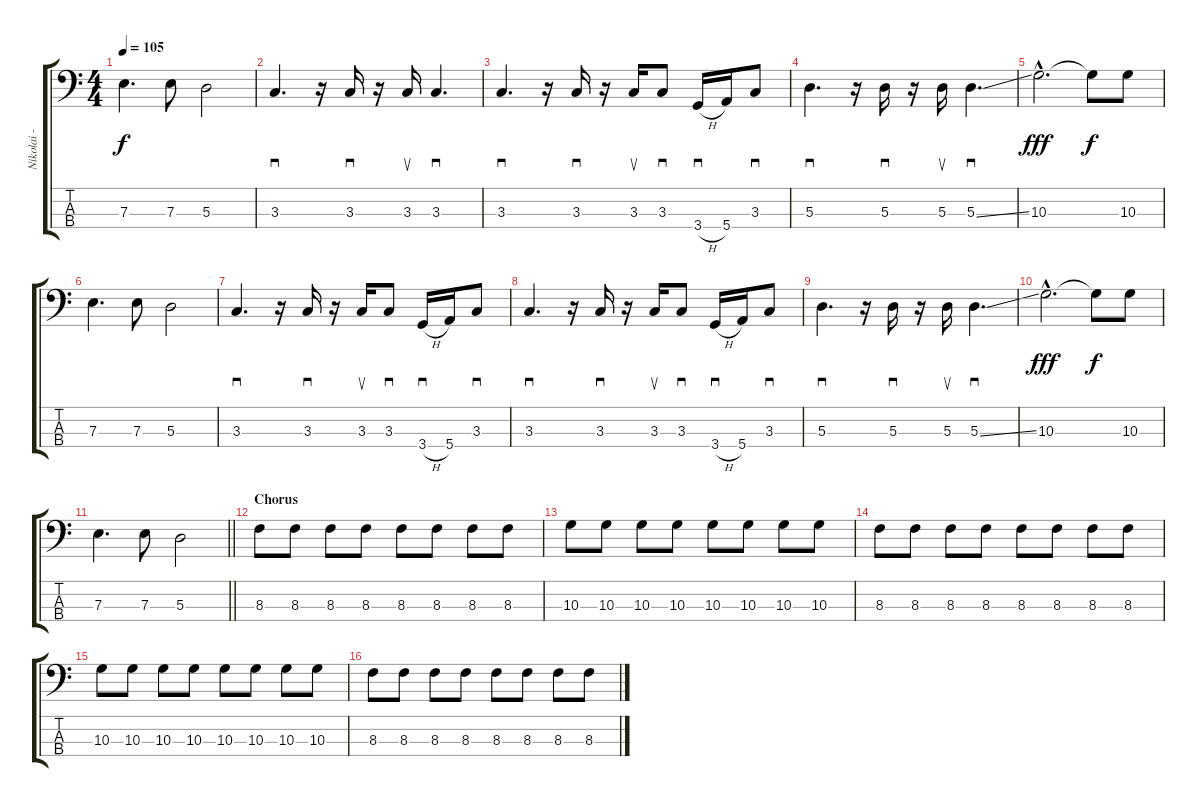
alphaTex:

\track ("Nikolai - Bass RSE" "Nikolai - ") {instrument electricbasspick}
\staff {score tabs}
\tuning (G2 D2 A1 E1) {hide}
\ts (4 4)
\tempo 105
\clef f4
\ks c
7.3.4{d dy f} 7.3.8 5.3.2 |
3.3.4{d sd} r.16 3.3.16{sd} r.16 3.3.16{su} 3.3.4{d sd} |
3.3.4{d sd} r.16 3.3.16{sd} r.16 3.3.16{su} 3.3.8{sd} 3.4{h}.16{sd} 5.4.16 3.3.8{sd} |
5.3.4{d sd} r.16 5.3.16{sd} r.16 5.3.16{su} 5.3{ss}.4{d sd} |
10.3{hac}.2{d dy fff} 10.3{t}.8{dy f} 10.3.8 |
7.3.4{d} 7.3.8 5.3.2 |
3.3.4{d sd} r.16 3.3.16{sd} r.16 3.3.16{su} 3.3.8{sd} 3.4{h}.16{sd} 5.4.16 3.3.8{sd} |
3.3.4{d sd} r.16 3.3.16{sd} r.16 3.3.16{su} 3.3.8{sd} 3.4{h}.16{sd} 5.4.16 3.3.8{sd} |
5.3.4{d sd} r.16 5.3.16{sd} r.16 5.3.16{su} 5.3{ss}.4{d sd} |
10.3{hac}.2{d dy fff} 10.3{t}.8{dy f} 10.3.8 |
\barLineRight lightlight
7.3.4{d} 7.3.8 5.3.2 |
\section ("" "Chorus")
8.3.8 8.3.8 8.3.8 8.3.8 8.3.8 8.3.8 8.3.8 8.3.8 |
10.3.8 10.3.8 10.3.8 10.3.8 10.3.8 10.3.8 10.3.8 10.3.8 |
8.3.8 8.3.8 8.3.8 8.3.8 8.3.8 8.3.8 8.3.8 8.3.8 |
10.3.8 10.3.8 10.3.8 10.3.8 10.3.8 10.3.8 10.3.8 10.3.8 |
8.3.8 8.3.8 8.3.8 8.3.8 8.3.8 8.3.8 8.3.8 8.3.8
